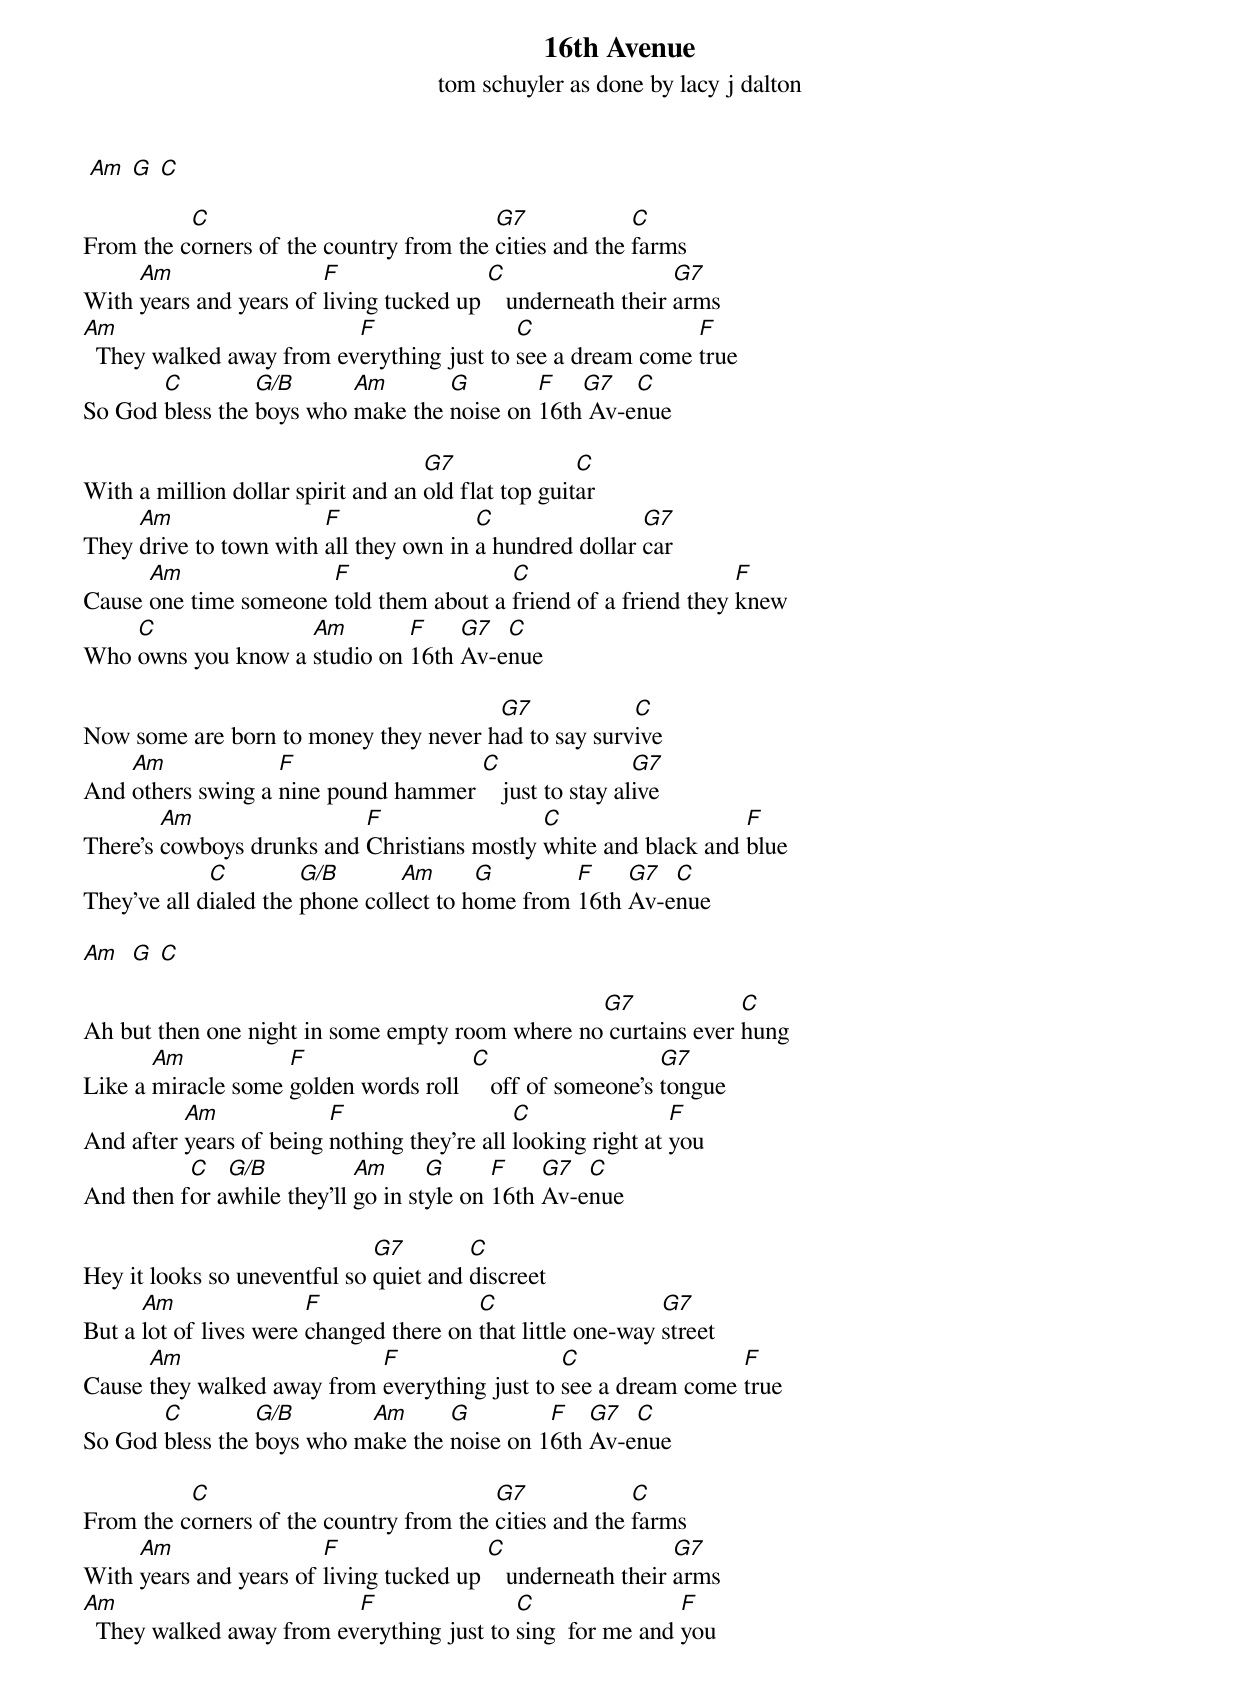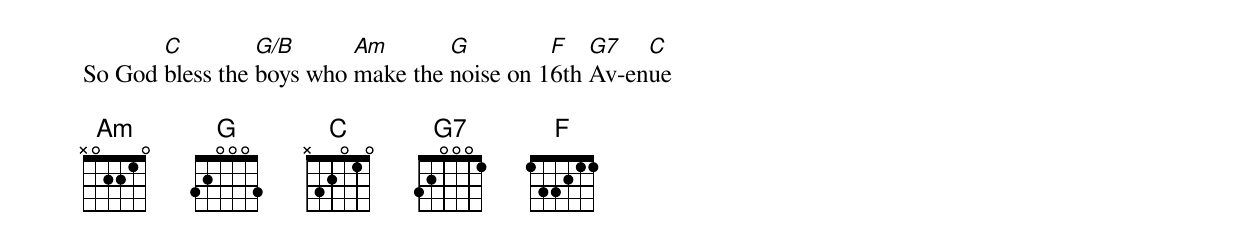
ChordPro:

{title: 16th Avenue}
{subtitle: tom schuyler as done by lacy j dalton}
 [Am] [G] [C]

From the c[C]orners of the country from the [G7]cities and the [C]farms
With [Am]years and years of [F]living tucked up [C]   underneath their [G7]arms
[Am]  They walked away from ev[F]erything just to [C]see a dream come [F]true
So God [C]bless the [G/B]boys who [Am]make the [G]noise on [F]16th[G7] Av-e[C]nue

With a million dollar spirit and an [G7]old flat top guit[C]ar
They [Am]drive to town with [F]all they own in [C]a hundred dollar [G7]car
Cause [Am]one time someone [F]told them about a [C]friend of a friend they [F]knew
Who [C]owns you know a [Am]studio on [F]16th [G7]Av-e[C]nue

Now some are born to money they never h[G7]ad to say surv[C]ive
And [Am]others swing a [F]nine pound hammer [C]   just to stay al[G7]ive
There's [Am]cowboys drunks and [F]Christians mostly [C]white and black and [F]blue
They've all d[C]ialed the [G/B]phone coll[Am]ect to h[G]ome from [F]16th [G7]Av-e[C]nue

[Am]  [G] [C]

Ah but then one night in some empty room where no[G7] curtains ever [C]hung
Like a [Am]miracle some [F]golden words roll  [C]   off of someone's [G7]tongue
And after [Am]years of being [F]nothing they're all [C]looking right at [F]you
And then f[C]or a[G/B]while they'll [Am]go in st[G]yle on [F]16th [G7]Av-e[C]nue

Hey it looks so uneventful so [G7]quiet and [C]discreet
But a [Am]lot of lives were [F]changed there on [C]that little one-way [G7]street
Cause [Am]they walked away from [F]everything just to [C]see a dream come [F]true
So God [C]bless the [G/B]boys who m[Am]ake the [G]noise on 1[F]6th [G7]Av-e[C]nue

From the c[C]orners of the country from the [G7]cities and the [C]farms
With [Am]years and years of [F]living tucked up [C]   underneath their [G7]arms
[Am]  They walked away from ev[F]erything just to [C]sing  for me and [F]you
So God [C]bless the [G/B]boys who [Am]make the [G]noise on 1[F]6th [G7]Av-en[C]ue
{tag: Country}

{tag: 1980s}
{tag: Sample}
